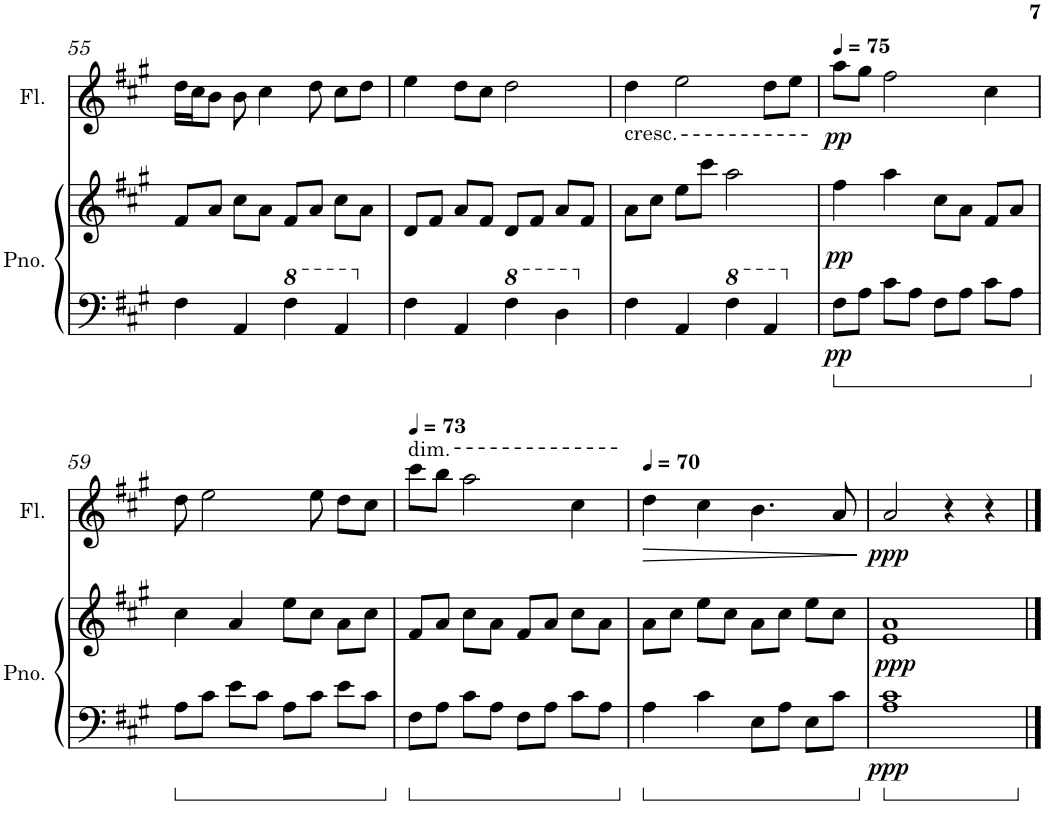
**kern	**kern	**dynam	**kern	**dynam
*part2	*part2	*part2	*part1	*part1
*staff3	*staff2	*staff2/3	*staff1	*staff1
*I"Piano	*	*	*I"Flute	*
*I'Pno.	*	*	*I'Fl.	*
!!LO:PB:g=z
*clefF4	*clefG2	*	*clefG2	*
*k[f#c#g#]	*k[f#c#g#]	*	*k[f#c#g#]	*
*M4/4	*M4/4	*	*M4/4	*
=55	=55	=55	=55	=55
4F#\	8f#/L	.	16dd\LL	.
.	.	.	16cc#\J	.
.	8a/J	.	8b\J	.
4AA/	8cc#\L	.	8b\	.
.	8a\J	.	4cc#\	.
*8va	*	*	*	*
4f#\	8f#/L	.	.	.
.	8a/J	.	8dd\	.
4A/	8cc#\L	.	8cc#\L	.
.	8a\J	.	8dd\J	.
=56	=56	=56	=56	=56
*X8va	*	*	*	*
4F#\	8d/L	.	4ee\	.
.	8f#/J	.	.	.
4AA/	8a/L	.	8dd\L	.
.	8f#/J	.	8cc#\J	.
*8va	*	*	*	*
4f#\	8d/L	.	2dd\	.
.	8f#/J	.	.	.
4d\	8a/L	.	.	.
.	8f#/J	.	.	.
=57	=57	=57	=57	=57
*X8va	*	*	*	*
!	!	!	!LO:TX:b:t=cresc.	!
4F#\	8a\L	.	4dd\	.
.	8cc#\J	.	.	.
4AA/	8ee\L	.	2ee\	.
.	8ccc#\J	.	.	.
*8va	*	*	*	*
4f#\	2aa\	.	.	.
4A/	.	.	8dd\L	.
.	.	.	8ee\J	.
=58	=58	=58	=58	=58
*X8va	*	*	*	*
*	*	*	*MM75	*
!	!	!LO:DY:b=2	!	!
!	!	!LO:DY:n=1:b	!	!LO:DY:b
8F#\L	4ff#\	pp pp	8aa\L	pp
8A\J	.	.	8gg#\J	.
8c#\L	4aa\	.	2ff#\	.
8A\J	.	.	.	.
8F#\L	8cc#\L	.	.	.
8A\J	8a\J	.	.	.
8c#\L	8f#/L	.	4cc#\	.
8A\J	8a/J	.	.	.
!!LO:LB:g=z
=59	=59	=59	=59	=59
8A\L	4cc#\	.	8dd\	.
8c#\J	.	.	2ee\	.
8e\L	4a/	.	.	.
8c#\J	.	.	.	.
8A\L	8ee\L	.	.	.
8c#\J	8cc#\J	.	8ee\	.
8e\L	8a\L	.	8dd\L	.
8c#\J	8cc#\J	.	8cc#\J	.
=60	=60	=60	=60	=60
*	*	*	*MM73	*
!	!	!	!LO:TX:a:t=dim.	!
8F#\L	8f#/L	.	8ccc#\L	.
8A\J	8a/J	.	8bb\J	.
8c#\L	8cc#\L	.	2aa\	.
8A\J	8a\J	.	.	.
8F#\L	8f#/L	.	.	.
8A\J	8a/J	.	.	.
8c#\L	8cc#\L	.	4cc#\	.
8A\J	8a\J	.	.	.
=61	=61	=61	=61	=61
*	*	*	*MM70	*
!	!	!	!	!LO:HP:b
4A\	8a\L	.	4dd\	>
.	8cc#\J	.	.	.
4c#\	8ee\L	.	4cc#\	.
.	8cc#\J	.	.	.
8E\L	8a\L	.	4.b\	.
8A\J	8cc#\J	.	.	.
8E\L	8ee\L	.	.	.
8c#\J	8cc#\J	.	8a/	.
.	.	.	.	]
=62	=62	=62	=62	=62
!	!	!LO:DY:b=2	!	!
!	!	!LO:DY:n=1:b	!	!LO:DY:b
1A 1c#	1e 1a	ppp ppp	2a/	ppp
.	.	.	4r	.
.	.	.	4r	.
==	==	==	==	==
*-	*-	*-	*-	*-
